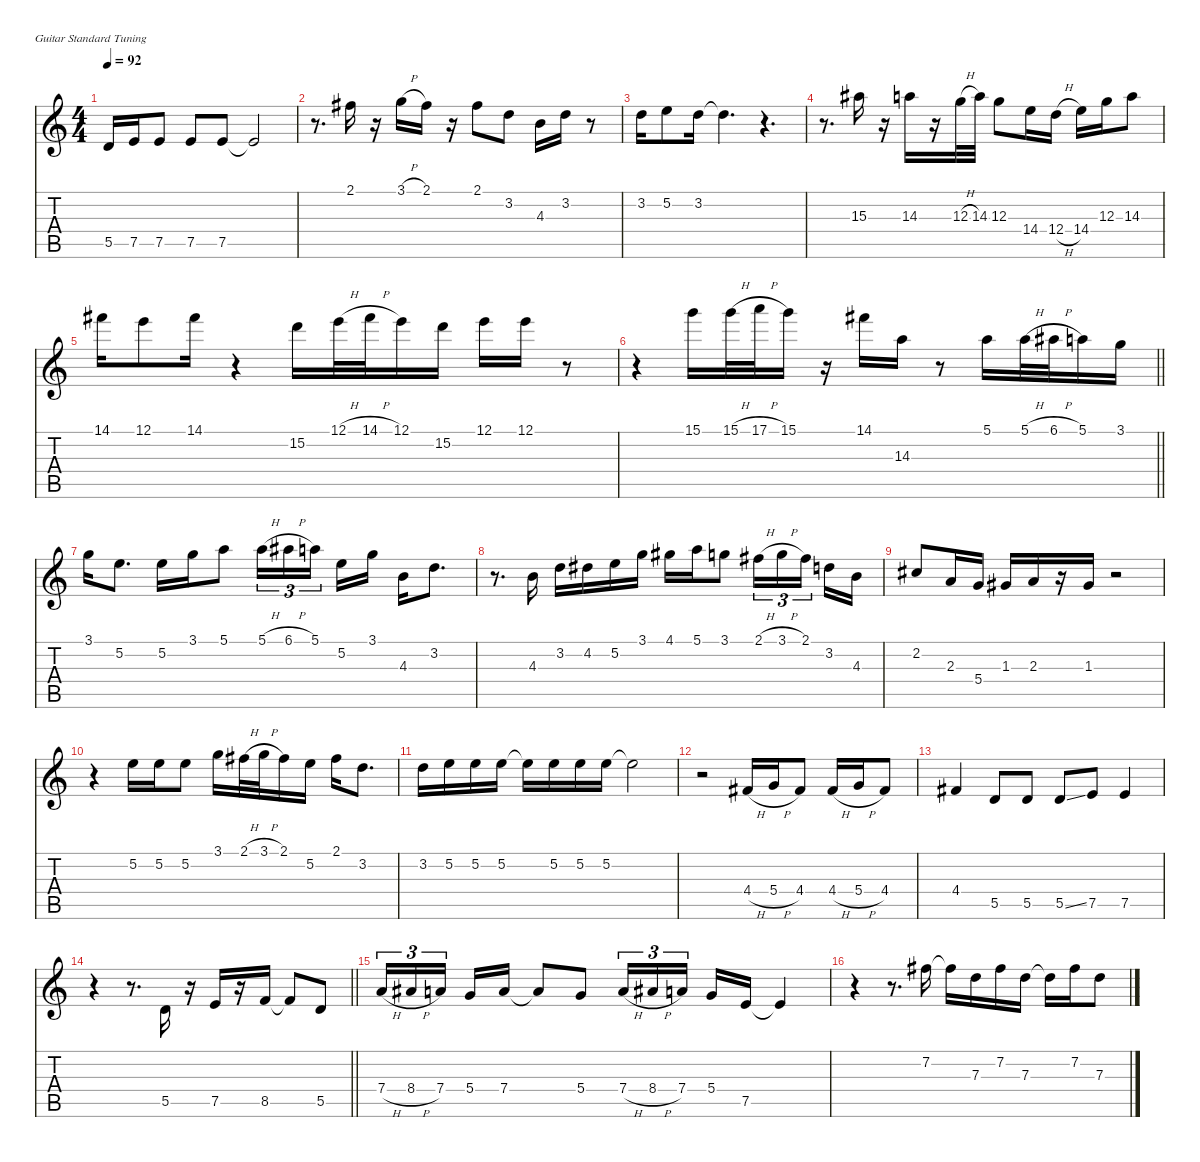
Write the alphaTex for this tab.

\defaultSystemsLayout 4
\hideDynamics
\bracketExtendMode nobrackets
\singleTrackTrackNamePolicy hidden
\multiTrackTrackNamePolicy hidden
\firstSystemTrackNameMode fullname
\firstSystemTrackNameOrientation horizontal
\otherSystemsTrackNameOrientation horizontal
\track ("Tony Iommi" "jz.guit.") {defaultSystemsLayout 4 instrument electricguitarjazz}
\staff {score tabs}
\tuning (E4 B3 G3 D3 A2 E2)
\ts (4 4)
\tempo 92
\clef g2
\ks c
5.5.16{dy f beam Up} 7.5.16{beam Up} 7.5.8{beam Up} 7.5.8{beam Up} 7.5.8{beam Up} 7.5{t}.2{beam Up} |
r.8{d beam Down} 2.1{acc #}.16{beam Down} r.16{beam Down} 3.1{h}.16{beam Down} 2.1{acc #}.16{beam Down} r.16{beam Down} 2.1{acc #}.8{beam Down} 3.2.8{beam Down} 4.3.16{beam Down} 3.2.16{beam Down} r.8{beam Down} |
3.2.16{beam Down} 5.2.8{beam Down} 3.2.16{beam Down} 3.2{t}.4{d beam Down} r.4{d beam Down} |
r.8{d beam Down} 15.3{acc #}.16{beam Down} r.16{beam Down} 14.3.16{beam Down} r.16{beam Down} 12.3{h}.32{beam Down} 14.3.32{beam Down} 12.3.8{beam Down} 14.4.16{beam Down} 12.4{h}.16{beam Down} 14.4.16{beam Down} 12.3.16{beam Down} 14.3.8{beam Down} |
14.1{acc #}.16{beam Down} 12.1.8{beam Down} 14.1{acc #}.16{beam Down} r.4{beam Down} 15.2.16{beam Down} 12.1{h}.32{beam Down} 14.1{h acc #}.32{beam Down} 12.1.16{beam Down} 15.2.16{beam Down} 12.1.16{beam Down} 12.1.16{beam Down} r.8{beam Down} |
\barLineRight lightlight
r.4{beam Down} 15.1.16{beam Down} 15.1{h}.32{beam Down} 17.1{h}.32{beam Down} 15.1.16{beam Down} r.16{beam Down} 14.1{acc #}.16{beam Down} 14.3.16{beam Down} r.8{beam Down} 5.1.16{beam Down} 5.1{h}.32{beam Down} 6.1{h acc #}.32{beam Down} 5.1.16{beam Down} 3.1.16{beam Down} |
3.1.16{beam Down} 5.2.8{d beam Down} 5.2.16{beam Down} 3.1.16{beam Down} 5.1.8{beam Down} 5.1{h}.16{tu (3 2) beam Down} 6.1{h acc #}.16{tu (3 2) beam Down} 5.1.16{tu (3 2) beam Down} 5.2.16{beam Down} 3.1.16{beam Down} 4.3.16{beam Down} 3.2.8{d beam Down} |
r.8{d beam Down} 4.3.16{beam Down} 3.2.16{beam Down} 4.2{acc #}.16{beam Down} 5.2.16{beam Down} 3.1.16{beam Down} 4.1{acc #}.16{beam Down} 5.1.16{beam Down} 3.1.8{beam Down} 2.1{h acc #}.16{tu (3 2) beam Down} 3.1{h}.16{tu (3 2) beam Down} 2.1{acc #}.16{tu (3 2) beam Down} 3.2.16{beam Down} 4.3.16{beam Down} |
2.2{acc #}.8{beam Up} 2.3.16{beam Up} 5.4.16{beam Up} 1.3{acc #}.16{beam Up} 2.3.16{beam Up} r.16{beam Up} 1.3{acc #}.16{beam Up} r.2{beam Up} |
r.4{beam Down} 5.2.16{beam Down} 5.2.16{beam Down} 5.2.8{beam Down} 3.1.16{beam Down} 2.1{h acc #}.32{beam Down} 3.1{h}.32{beam Down} 2.1{acc #}.16{beam Down} 5.2.16{beam Down} 2.1{acc #}.16{beam Down} 3.2.8{d beam Down} |
3.2.16{beam Down} 5.2.16{beam Down} 5.2.16{beam Down} 5.2.16{beam Down} 5.2{t}.16{beam Down} 5.2.16{beam Down} 5.2.16{beam Down} 5.2.16{beam Down} 5.2{t}.2{beam Down} |
r.2{beam Down} 4.4{h acc #}.16{beam Up} 5.4{h}.16{beam Up} 4.4{acc #}.8{beam Up} 4.4{h acc #}.16{beam Up} 5.4{h}.16{beam Up} 4.4{acc #}.8{beam Up} |
4.4{acc #}.4{beam Up} 5.5.8{beam Up} 5.5.8{beam Up} 5.5{ss}.8{beam Up} 7.5.8{beam Up} 7.5.4{beam Up} |
\barLineRight lightlight
r.4{beam Down} r.8{d beam Down} 5.5.16{beam Up} r.16{beam Up} 7.5.16{beam Up} r.16{beam Up} 8.5.16{beam Up} 8.5{t}.8{beam Up} 5.5.8{beam Up} |
7.4{h}.16{tu (3 2) beam Up} 8.4{h acc #}.16{tu (3 2) beam Up} 7.4.16{tu (3 2) beam Up} 5.4.16{beam Up} 7.4.16{beam Up} 7.4{t}.8{beam Up} 5.4.8{beam Up} 7.4{h}.16{tu (3 2) beam Up} 8.4{h acc #}.16{tu (3 2) beam Up} 7.4.16{tu (3 2) beam Up} 5.4.16{beam Up} 7.5.16{beam Up} 7.5{t}.4{beam Up} |
r.4{beam Down} r.8{d beam Down} 7.2{acc #}.16{beam Down} 7.2{t acc #}.16{beam Down} 7.3.16{beam Down} 7.2{acc #}.16{beam Down} 7.3.16{beam Down} 7.3{t}.16{beam Down} 7.2{acc #}.16{beam Down} 7.3.8{beam Down}
